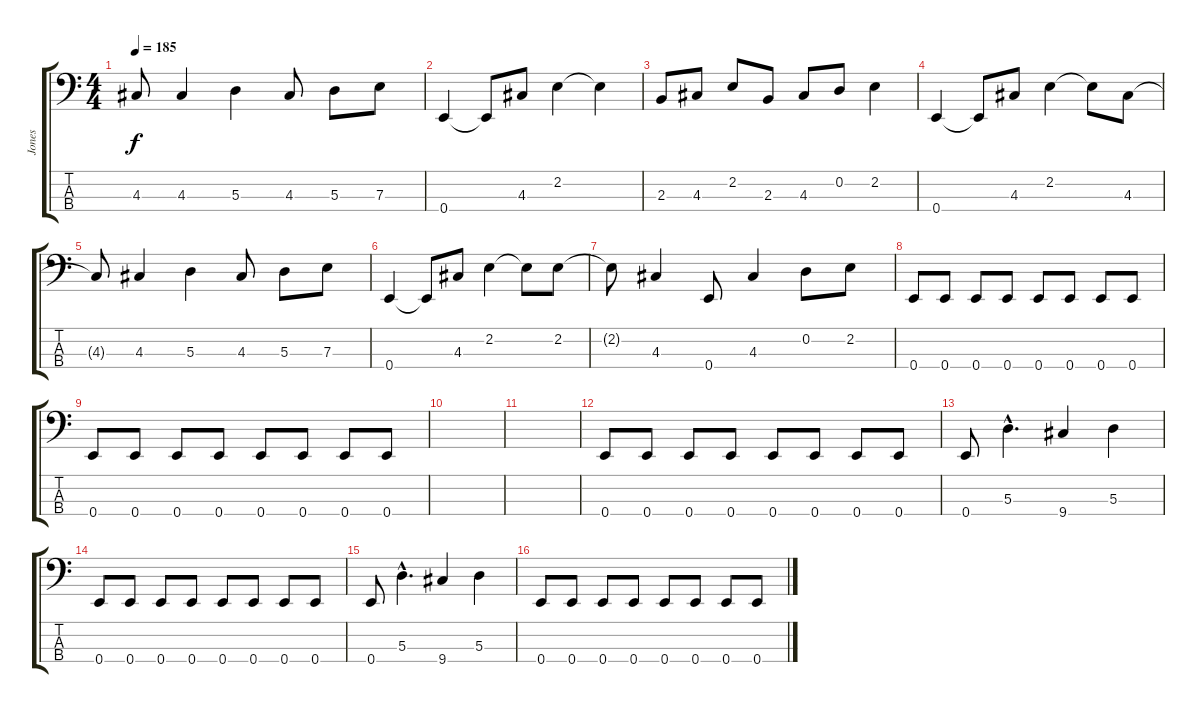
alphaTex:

\track ("Jones" "Jones") {instrument electricbassfinger}
\staff {score tabs}
\tuning (G2 D2 A1 E1) {hide}
\ts (4 4)
\tempo 185
\clef f4
\ks c
4.3{t}.8{dy f} 4.3.4 5.3.4 4.3.8 5.3.8 7.3.8 |
0.4.4 0.4{t}.8 4.3.8 2.2.4 2.2{t}.4 |
2.3.8 4.3.8 2.2.8 2.3.8 4.3.8 0.2.8 2.2.4 |
0.4.4 0.4{t}.8 4.3.8 2.2.4 2.2{t}.8 4.3.8 |
4.3{t}.8 4.3.4 5.3.4 4.3.8 5.3.8 7.3.8 |
0.4.4 0.4{t}.8 4.3.8 2.2.4 2.2{t}.8 2.2.8 |
2.2{t}.8 4.3.4 0.4.8 4.3.4 0.2.8 2.2.8 |
0.4.8 0.4.8 0.4.8 0.4.8 0.4.8 0.4.8 0.4.8 0.4.8 |
0.4.8 0.4.8 0.4.8 0.4.8 0.4.8 0.4.8 0.4.8 0.4.8 |
|
|
0.4.8 0.4.8 0.4.8 0.4.8 0.4.8 0.4.8 0.4.8 0.4.8 |
0.4.8 5.3{hac}.4{d} 9.4.4 5.3.4 |
0.4.8 0.4.8 0.4.8 0.4.8 0.4.8 0.4.8 0.4.8 0.4.8 |
0.4.8 5.3{hac}.4{d} 9.4.4 5.3.4 |
0.4.8 0.4.8 0.4.8 0.4.8 0.4.8 0.4.8 0.4.8 0.4.8
